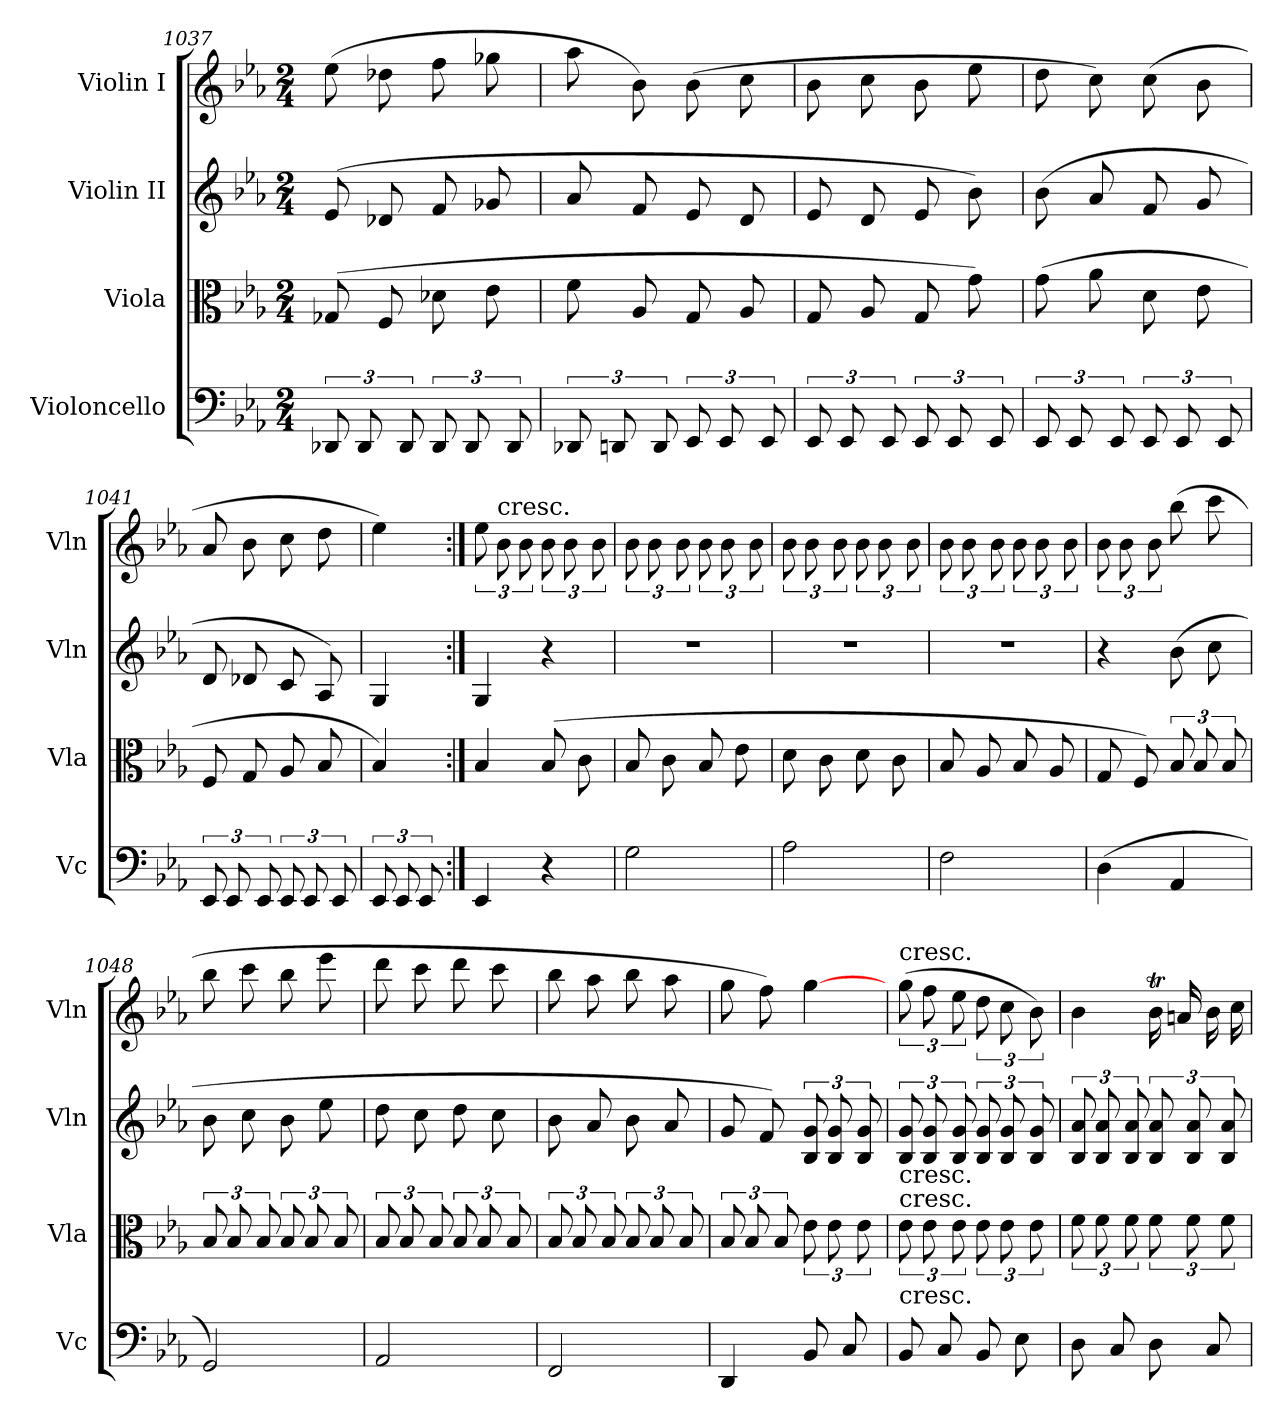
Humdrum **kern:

**kern	**kern	**kern	**kern
*part4	*part3	*part2	*part1
*staff4	*staff3	*staff2	*staff1
*I"Violoncello	*I"Viola	*I"Violin II	*I"Violin I
*I'Vc	*I'Vla	*I'Vln	*I'Vln
*clefF4	*clefC3	*clefG2	*clefG2
*k[b-e-a-]	*k[b-e-a-]	*k[b-e-a-]	*k[b-e-a-]
*E-:	*E-:	*E-:	*E-:
*M2/4	*M2/4	*M2/4	*M2/4
=1037	=1037	=1037	=1037
12DD-X	(8G-X	(8e-	(8ee-
12DD-	.	.	.
.	8F	8d-X	8dd-X
12DD-	.	.	.
12DD-	8d-X	8f	8ff
12DD-	.	.	.
.	8e-	8g-X	8gg-X
12DD-	.	.	.
=1038	=1038	=1038	=1038
12DD-X	8f	8a-	8aa-
12DDn	.	.	.
.	8A-	8f	8b-)
12DD	.	.	.
12EE-	8G	8e-	(8b-
12EE-	.	.	.
.	8A-	8d	8cc
12EE-	.	.	.
=1039	=1039	=1039	=1039
12EE-	8G	8e-	8b-
12EE-	.	.	.
.	8A-	8d	8cc
12EE-	.	.	.
12EE-	8G	8e-	8b-
12EE-	.	.	.
.	8g)	8b-)	8ee-
12EE-	.	.	.
=1040	=1040	=1040	=1040
12EE-	(8g	(8b-	8dd
12EE-	.	.	.
.	8a-	8a-	8cc)
12EE-	.	.	.
12EE-	8d	8f	(8cc
12EE-	.	.	.
.	8e-	8g	8b-
12EE-	.	.	.
=1041	=1041	=1041	=1041
12EE-	8F	8d	8a-
12EE-	.	.	.
.	8G	8d-X	8b-
12EE-	.	.	.
12EE-	8A-	8c	8cc
12EE-	.	.	.
.	8B-	8A-)	8dd
12EE-	.	.	.
=1042	=1042	=1042	=1042
12EE-	4B-)	4G	4ee-)
12EE-	.	.	.
12EE-	.	.	.
=1043:|!	=1043:|!	=1043:|!	=1043:|!
4EE-	4B-	4G	12ee-
!	!	!	!LO:TX:t=cresc.
.	.	.	12b-
.	.	.	12b-
4r	(8B-	4r	12b-
.	.	.	12b-
.	8c	.	.
.	.	.	12b-
=1044	=1044	=1044	=1044
2G	8B-	2r	12b-
.	.	.	12b-
.	8c	.	.
.	.	.	12b-
.	8B-	.	12b-
.	.	.	12b-
.	8e-	.	.
.	.	.	12b-
=1045	=1045	=1045	=1045
2A-	8d	2r	12b-
.	.	.	12b-
.	8c	.	.
.	.	.	12b-
.	8d	.	12b-
.	.	.	12b-
.	8c	.	.
.	.	.	12b-
=1046	=1046	=1046	=1046
2F	8B-	2r	12b-
.	.	.	12b-
.	8A-	.	.
.	.	.	12b-
.	8B-	.	12b-
.	.	.	12b-
.	8A-	.	.
.	.	.	12b-
=1047	=1047	=1047	=1047
(4D	8G	4r	12b-
.	.	.	12b-
.	8F)	.	.
.	.	.	12b-
4AA-	12B-	(8b-	(8bb-
.	12B-	.	.
.	.	8cc	8ccc
.	12B-	.	.
=1048	=1048	=1048	=1048
2GG)	12B-	8b-	8bb-
.	12B-	.	.
.	.	8cc	8ccc
.	12B-	.	.
.	12B-	8b-	8bb-
.	12B-	.	.
.	.	8ee-	8eee-
.	12B-	.	.
=1049	=1049	=1049	=1049
2AA-	12B-	8dd	8ddd
.	12B-	.	.
.	.	8cc	8ccc
.	12B-	.	.
.	12B-	8dd	8ddd
.	12B-	.	.
.	.	8cc	8ccc
.	12B-	.	.
=1050	=1050	=1050	=1050
2FF	12B-	8b-	8bb-
.	12B-	.	.
.	.	8a-	8aa-
.	12B-	.	.
.	12B-	8b-	8bb-
.	12B-	.	.
.	.	8a-	8aa-
.	12B-	.	.
=1051	=1051	=1051	=1051
4DD	12B-	8g	8gg
.	12B-	.	.
.	.	8f)	8ff)
.	12B-	.	.
8BB-	12e-	12B- 12g	[4gg
.	12e-	12B- 12g	.
8C	.	.	.
.	12e-	12B- 12g	.
=1052	=1052	=1052	=1052
!	!	!	!LO:TX:a:t=cresc.
!	!LO:TX:a:t=cresc.	!	!
!	!LO:TX:a:t=cresc.	!	!
!LO:TX:a:t=cresc.	!	!	!
8BB-	12e-	12B- 12g	(12gg
.	12e-	12B- 12g	12ff
8C	.	.	.
.	12e-	12B- 12g	12ee-
8BB-	12e-	12B- 12g	12dd
.	12e-	12B- 12g	12cc
8E-	.	.	.
.	12e-	12B- 12g	12b-)
=1053	=1053	=1053	=1053
8D	12f	12B- 12a-	4b-
.	12f	12B- 12a-	.
8C	.	.	.
.	12f	12B- 12a-	.
8D	12f	12B- 12a-	16b-T
.	.	.	16an
.	12f	12B- 12a-	.
8C	.	.	16b-
.	12f	12B- 12a-	.
.	.	.	16cc
=	=	=	=
*-	*-	*-	*-
